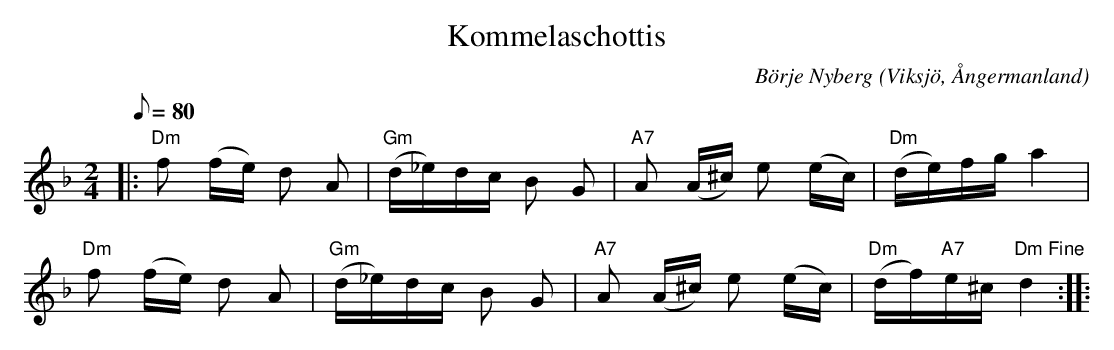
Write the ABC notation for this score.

X:1
T:Kommelaschottis
C:Börje Nyberg
O:Viksjö, Ångermanland
M:2/4
L:1/8
Q:80
K:Dm
|: "Dm"f (f/2e/2) d A | "Gm"(d/2_e/2)d/2c/2 B G | "A7"A (A/2^c/2) e (e/2c/2) |"Dm"(d/2e/2)f/2g/2 a2 |
"Dm"f (f/2e/2) d A | "Gm" (d/2_e/2)d/2c/2 B G | "A7"A (A/2^c/2) e (e/2c/2) | "Dm"(d/2f/2)"A7"e/2^c/2 "Dm Fine"d2::
